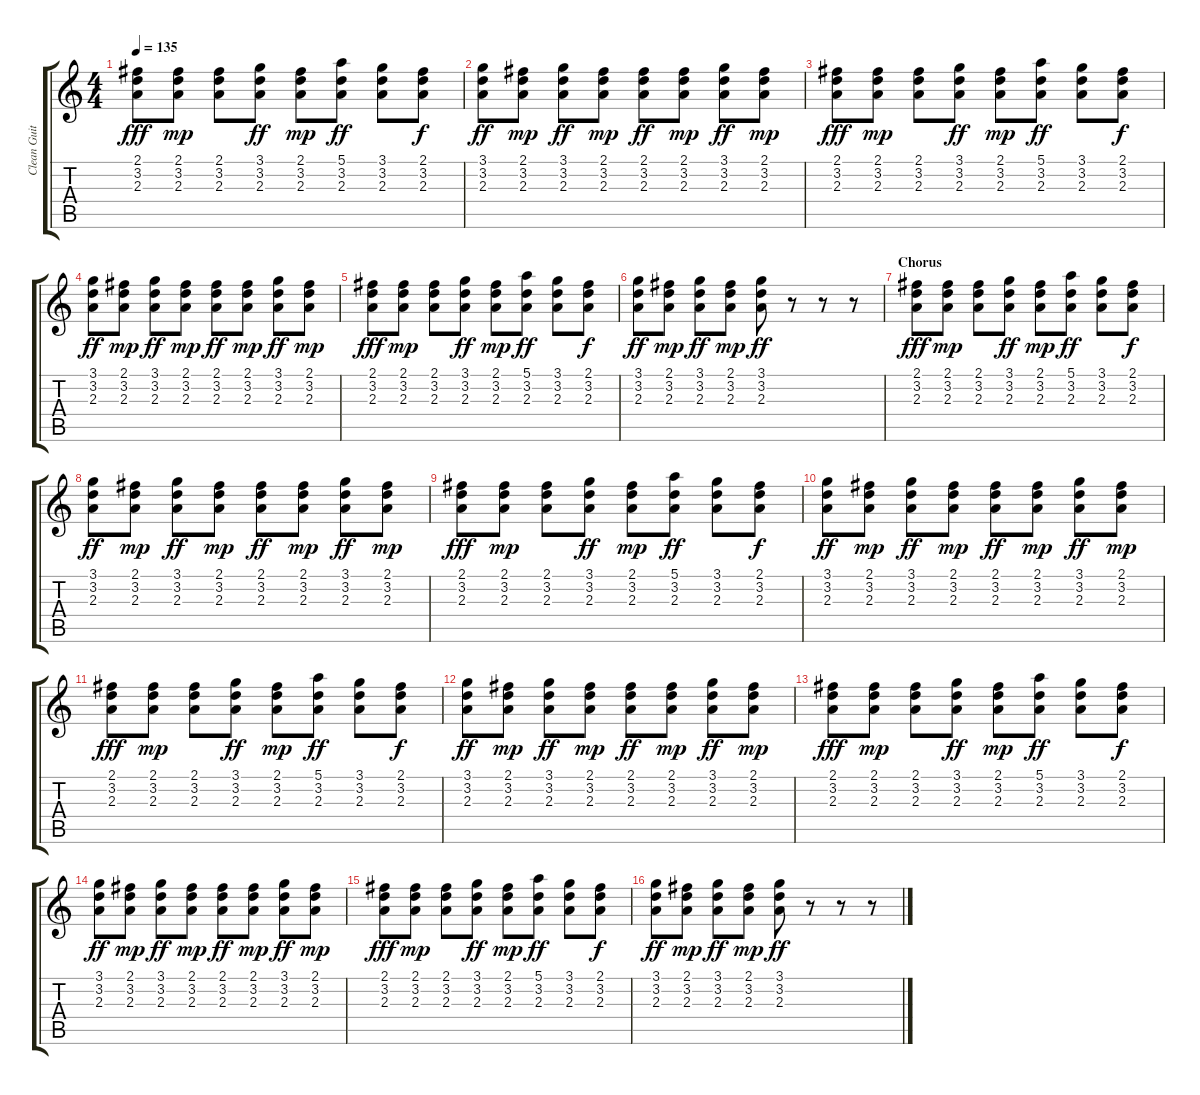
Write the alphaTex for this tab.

\track ("Clean Guitar " "Clean Guit") {instrument electricguitarclean}
\staff {score tabs}
\tuning (E4 B3 G3 D3 A2 E2) {hide}
\ts (4 4)
\tempo 135
\clef g2
\ks c
(2.1 3.2 2.3).8{dy fff} (2.1 3.2 2.3).8{dy mp} (2.1 3.2 2.3).8 (3.1 3.2 2.3).8{dy ff} (2.1 3.2 2.3).8{dy mp} (5.1 3.2 2.3).8{dy ff} (3.1 3.2 2.3).8 (2.1 3.2 2.3).8{dy f} |
(3.1 3.2 2.3).8{dy ff} (2.1 3.2 2.3).8{dy mp} (3.1 3.2 2.3).8{dy ff} (2.1 3.2 2.3).8{dy mp} (2.1 3.2 2.3).8{dy ff} (2.1 3.2 2.3).8{dy mp} (3.1 3.2 2.3).8{dy ff} (2.1 3.2 2.3).8{dy mp} |
(2.1 3.2 2.3).8{dy fff} (2.1 3.2 2.3).8{dy mp} (2.1 3.2 2.3).8 (3.1 3.2 2.3).8{dy ff} (2.1 3.2 2.3).8{dy mp} (5.1 3.2 2.3).8{dy ff} (3.1 3.2 2.3).8 (2.1 3.2 2.3).8{dy f} |
(3.1 3.2 2.3).8{dy ff} (2.1 3.2 2.3).8{dy mp} (3.1 3.2 2.3).8{dy ff} (2.1 3.2 2.3).8{dy mp} (2.1 3.2 2.3).8{dy ff} (2.1 3.2 2.3).8{dy mp} (3.1 3.2 2.3).8{dy ff} (2.1 3.2 2.3).8{dy mp} |
(2.1 3.2 2.3).8{dy fff} (2.1 3.2 2.3).8{dy mp} (2.1 3.2 2.3).8 (3.1 3.2 2.3).8{dy ff} (2.1 3.2 2.3).8{dy mp} (5.1 3.2 2.3).8{dy ff} (3.1 3.2 2.3).8 (2.1 3.2 2.3).8{dy f} |
(3.1 3.2 2.3).8{dy ff} (2.1 3.2 2.3).8{dy mp} (3.1 3.2 2.3).8{dy ff} (2.1 3.2 2.3).8{dy mp} (3.1 3.2 2.3).8{dy ff} r.8 r.8 r.8 |
\section ("" "Chorus")
(2.1 3.2 2.3).8{dy fff} (2.1 3.2 2.3).8{dy mp} (2.1 3.2 2.3).8 (3.1 3.2 2.3).8{dy ff} (2.1 3.2 2.3).8{dy mp} (5.1 3.2 2.3).8{dy ff} (3.1 3.2 2.3).8 (2.1 3.2 2.3).8{dy f} |
(3.1 3.2 2.3).8{dy ff} (2.1 3.2 2.3).8{dy mp} (3.1 3.2 2.3).8{dy ff} (2.1 3.2 2.3).8{dy mp} (2.1 3.2 2.3).8{dy ff} (2.1 3.2 2.3).8{dy mp} (3.1 3.2 2.3).8{dy ff} (2.1 3.2 2.3).8{dy mp} |
(2.1 3.2 2.3).8{dy fff} (2.1 3.2 2.3).8{dy mp} (2.1 3.2 2.3).8 (3.1 3.2 2.3).8{dy ff} (2.1 3.2 2.3).8{dy mp} (5.1 3.2 2.3).8{dy ff} (3.1 3.2 2.3).8 (2.1 3.2 2.3).8{dy f} |
(3.1 3.2 2.3).8{dy ff} (2.1 3.2 2.3).8{dy mp} (3.1 3.2 2.3).8{dy ff} (2.1 3.2 2.3).8{dy mp} (2.1 3.2 2.3).8{dy ff} (2.1 3.2 2.3).8{dy mp} (3.1 3.2 2.3).8{dy ff} (2.1 3.2 2.3).8{dy mp} |
(2.1 3.2 2.3).8{dy fff} (2.1 3.2 2.3).8{dy mp} (2.1 3.2 2.3).8 (3.1 3.2 2.3).8{dy ff} (2.1 3.2 2.3).8{dy mp} (5.1 3.2 2.3).8{dy ff} (3.1 3.2 2.3).8 (2.1 3.2 2.3).8{dy f} |
(3.1 3.2 2.3).8{dy ff} (2.1 3.2 2.3).8{dy mp} (3.1 3.2 2.3).8{dy ff} (2.1 3.2 2.3).8{dy mp} (2.1 3.2 2.3).8{dy ff} (2.1 3.2 2.3).8{dy mp} (3.1 3.2 2.3).8{dy ff} (2.1 3.2 2.3).8{dy mp} |
(2.1 3.2 2.3).8{dy fff} (2.1 3.2 2.3).8{dy mp} (2.1 3.2 2.3).8 (3.1 3.2 2.3).8{dy ff} (2.1 3.2 2.3).8{dy mp} (5.1 3.2 2.3).8{dy ff} (3.1 3.2 2.3).8 (2.1 3.2 2.3).8{dy f} |
(3.1 3.2 2.3).8{dy ff} (2.1 3.2 2.3).8{dy mp} (3.1 3.2 2.3).8{dy ff} (2.1 3.2 2.3).8{dy mp} (2.1 3.2 2.3).8{dy ff} (2.1 3.2 2.3).8{dy mp} (3.1 3.2 2.3).8{dy ff} (2.1 3.2 2.3).8{dy mp} |
(2.1 3.2 2.3).8{dy fff} (2.1 3.2 2.3).8{dy mp} (2.1 3.2 2.3).8 (3.1 3.2 2.3).8{dy ff} (2.1 3.2 2.3).8{dy mp} (5.1 3.2 2.3).8{dy ff} (3.1 3.2 2.3).8 (2.1 3.2 2.3).8{dy f} |
(3.1 3.2 2.3).8{dy ff} (2.1 3.2 2.3).8{dy mp} (3.1 3.2 2.3).8{dy ff} (2.1 3.2 2.3).8{dy mp} (3.1 3.2 2.3).8{dy ff} r.8 r.8 r.8
